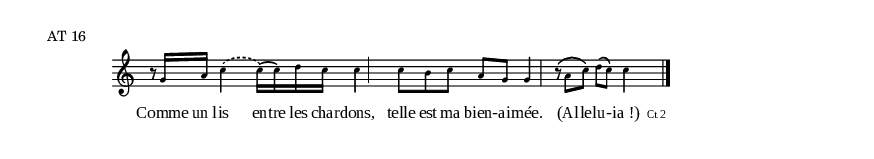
\version "2.10.0"
 \include "definitions.ly"
\markup {AT  16}

\relative a' { 
	\new Staff {
		\cadenzaOn
		
		\set Staff.instrumentName = \markup{ \center-align {  } }
		
		r8 g16[ a]
		\slurDashed
		c4( \espace \pespace 
 c16)[\( c\) d c] c4 \cesure\pespace \pespace \times 2/3 {c8[ b c]} a[ g] g4 
		\barre \pespace 
		\times 2/3 { r8\( a[ c\)] }
		d[\( c\)] c4

		
		
		\endBar
	}

	\addlyrics {
		Comme "un l" -- is en -- tre les char -- dons, telle est ma bien- -- ai -- mée. "(Al" -- le -- lu -- - -- "ia !)"
 		\markup { \citation #"Ct 2" } }
	
	
}
 


